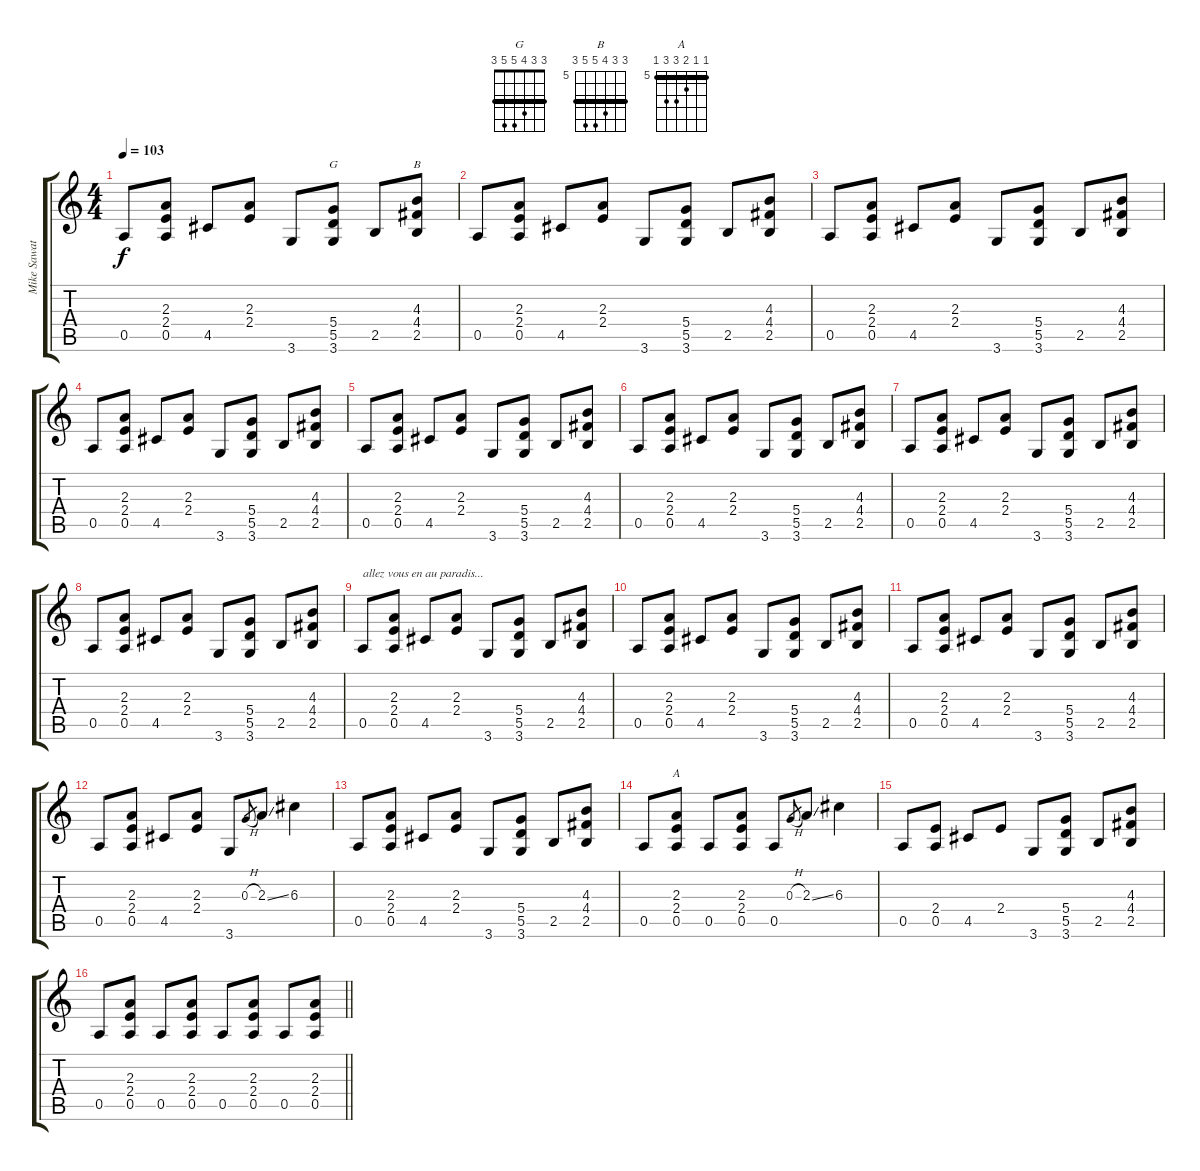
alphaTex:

\track ("Mike Sawatzky" "Mike Sawat") {instrument electricguitarclean}
\staff {score tabs}
\tuning (E4 B3 G3 D3 A2 E2) {hide}
\chord ("G" 3 3 4 5 5 3) {barre 3}
\chord ("B" 7 7 8 9 9 7) {firstfret 5 barre 7}
\chord ("A" 5 5 6 7 7 5) {firstfret 5 barre 5}
\ts (4 4)
\tempo 103
\clef g2
\ks c
0.5.8{dy f} (2.3 2.4 0.5).8 4.5.8 (2.3 2.4).8 3.6.8 (5.4 5.5 3.6).8{ch "G"} 2.5.8 (4.3 4.4 2.5).8{ch "B"} |
0.5.8 (2.3 2.4 0.5).8 4.5.8 (2.3 2.4).8 3.6.8 (5.4 5.5 3.6).8 2.5.8 (4.3 4.4 2.5).8 |
0.5.8 (2.3 2.4 0.5).8 4.5.8 (2.3 2.4).8 3.6.8 (5.4 5.5 3.6).8 2.5.8 (4.3 4.4 2.5).8 |
0.5.8 (2.3 2.4 0.5).8 4.5.8 (2.3 2.4).8 3.6.8 (5.4 5.5 3.6).8 2.5.8 (4.3 4.4 2.5).8 |
0.5.8 (2.3 2.4 0.5).8 4.5.8 (2.3 2.4).8 3.6.8 (5.4 5.5 3.6).8 2.5.8 (4.3 4.4 2.5).8 |
0.5.8 (2.3 2.4 0.5).8 4.5.8 (2.3 2.4).8 3.6.8 (5.4 5.5 3.6).8 2.5.8 (4.3 4.4 2.5).8 |
0.5.8 (2.3 2.4 0.5).8 4.5.8 (2.3 2.4).8 3.6.8 (5.4 5.5 3.6).8 2.5.8 (4.3 4.4 2.5).8 |
0.5.8 (2.3 2.4 0.5).8 4.5.8 (2.3 2.4).8 3.6.8 (5.4 5.5 3.6).8 2.5.8 (4.3 4.4 2.5).8 |
0.5.8{txt "allez vous en au paradis..."} (2.3 2.4 0.5).8 4.5.8 (2.3 2.4).8 3.6.8 (5.4 5.5 3.6).8 2.5.8 (4.3 4.4 2.5).8 |
0.5.8 (2.3 2.4 0.5).8 4.5.8 (2.3 2.4).8 3.6.8 (5.4 5.5 3.6).8 2.5.8 (4.3 4.4 2.5).8 |
0.5.8 (2.3 2.4 0.5).8 4.5.8 (2.3 2.4).8 3.6.8 (5.4 5.5 3.6).8 2.5.8 (4.3 4.4 2.5).8 |
0.5.8 (2.3 2.4 0.5).8 4.5.8 (2.3 2.4).8 3.6.8 0.3{h}.8{gr} 2.3{ss}.8 6.3.4 |
0.5.8 (2.3 2.4 0.5).8 4.5.8 (2.3 2.4).8 3.6.8 (5.4 5.5 3.6).8 2.5.8 (4.3 4.4 2.5).8 |
0.5.8 (2.3 2.4 0.5).8{ch "A"} 0.5.8 (2.3 2.4 0.5).8 0.5.8 0.3{h}.8{gr} 2.3{ss}.8 6.3.4 |
0.5.8 (2.4 0.5).8 4.5.8 2.4.8 3.6.8 (5.4 5.5 3.6).8 2.5.8 (4.3 4.4 2.5).8 |
\barLineRight lightlight
0.5.8 (2.3 2.4 0.5).8 0.5.8 (2.3 2.4 0.5).8 0.5.8 (2.3 2.4 0.5).8 0.5.8 (2.3 2.4 0.5).8
